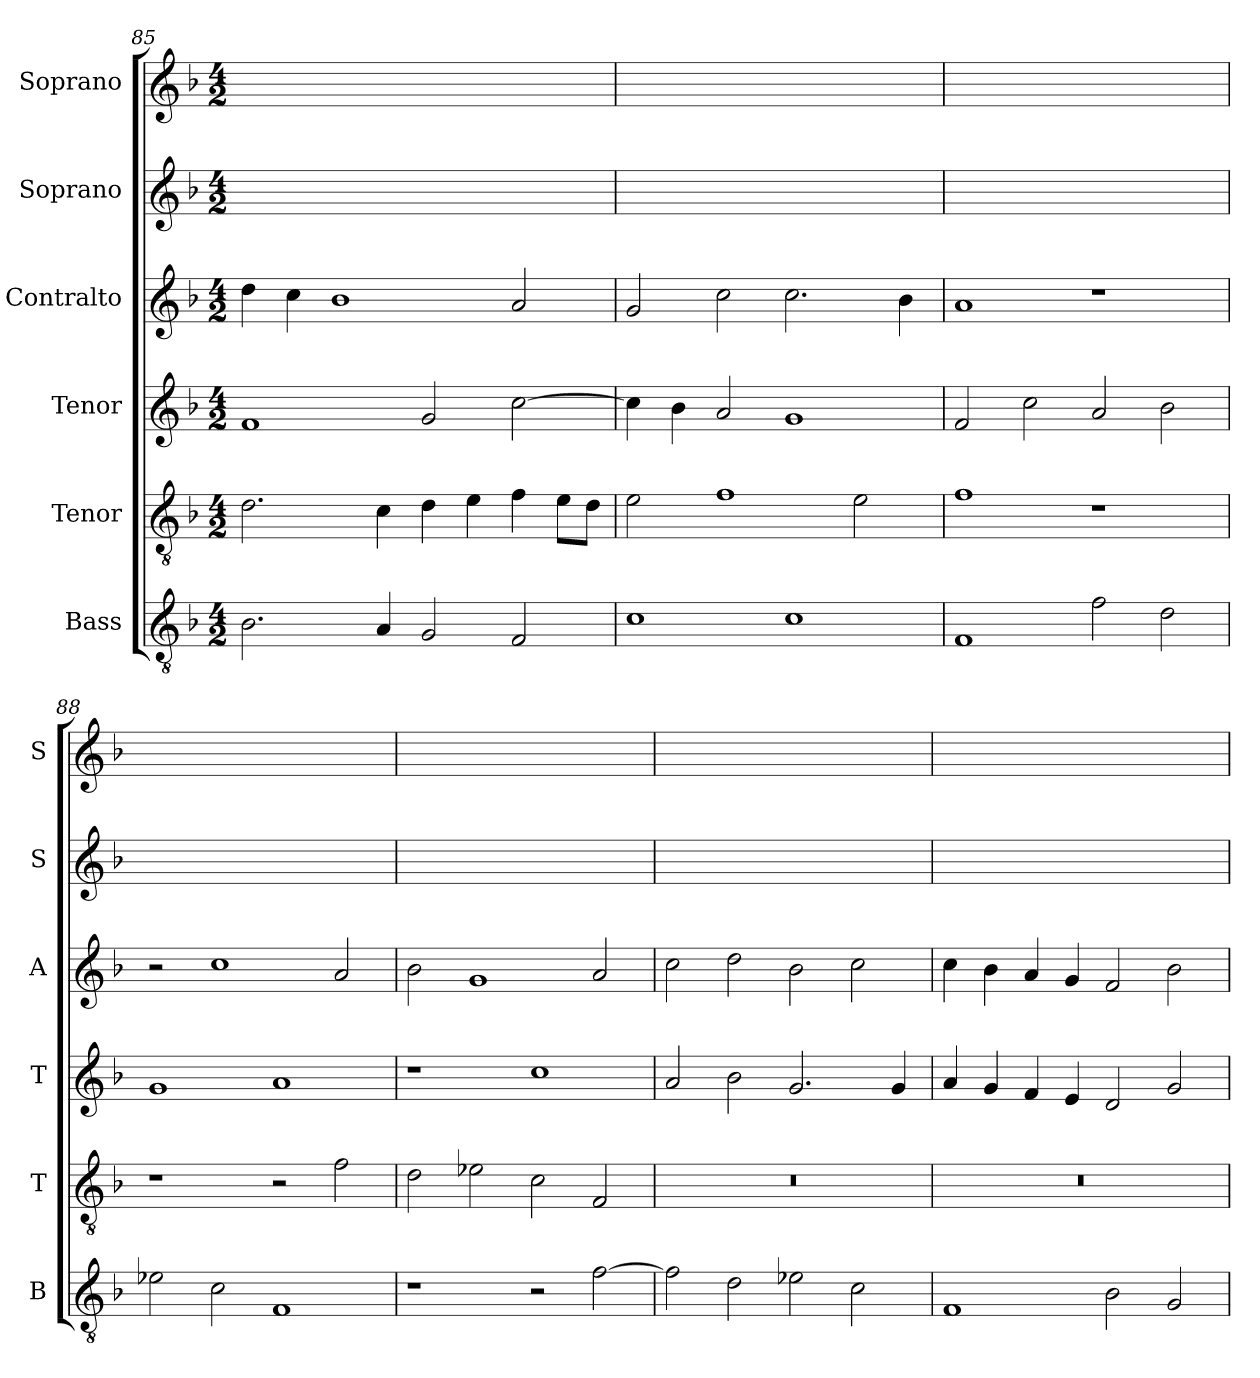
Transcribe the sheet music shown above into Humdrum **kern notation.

**kern	**kern	**kern	**kern	**kern	**kern
*part6	*part5	*part4	*part3	*part2	*part1
*staff6	*staff5	*staff4	*staff3	*staff2	*staff1
*I"Bass	*I"Tenor	*I"Tenor	*I"Contralto	*I"Soprano	*I"Soprano
*I'B	*I'T	*I'T	*I'A	*I'S	*I'S
*clefGv2	*clefGv2	*clefG2	*clefG2	*clefG2	*clefG2
*k[b-]	*k[b-]	*k[b-]	*k[b-]	*k[b-]	*k[b-]
*G:dor	*G:dor	*G:dor	*G:dor	*G:dor	*G:dor
*M4/2	*M4/2	*M4/2	*M4/2	*M4/2	*M4/2
=85	=85	=85	=85	=85	=85
2.B-	2.d	1f	4dd	0ryy	0ryy
.	.	.	4cc	.	.
.	.	.	1b-	.	.
4A	4c	.	.	.	.
2G	4d	2g	.	.	.
.	4e	.	.	.	.
2F	4f	[2cc	2a	.	.
.	8e\L	.	.	.	.
.	8d\J	.	.	.	.
=86	=86	=86	=86	=86	=86
1c	2e	4cc]	2g	0ryy	0ryy
.	.	4b-	.	.	.
.	1f	2a	2cc	.	.
1c	.	1g	2.cc	.	.
.	2e	.	.	.	.
.	.	.	4b-	.	.
=87	=87	=87	=87	=87	=87
1F	1f	2f	1a	0ryy	0ryy
.	.	2cc	.	.	.
2f	1r	2a	1r	.	.
2d	.	2b-	.	.	.
=88	=88	=88	=88	=88	=88
2e-X	1r	1g	2r	0ryy	0ryy
2c	.	.	1cc	.	.
1F	2r	1a	.	.	.
.	2f	.	2a	.	.
=89	=89	=89	=89	=89	=89
1r	2d	1r	2b-	0ryy	0ryy
.	2e-X	.	1g	.	.
2r	2c	1cc	.	.	.
[2f	2F	.	2a	.	.
=90	=90	=90	=90	=90	=90
2f]	0r	2a	2cc	0ryy	0ryy
2d	.	2b-	2dd	.	.
2e-X	.	2.g	2b-	.	.
2c	.	.	2cc	.	.
.	.	4g	.	.	.
=91	=91	=91	=91	=91	=91
1F	0r	4a	4cc	0ryy	0ryy
.	.	4g	4b-	.	.
.	.	4f	4a	.	.
.	.	4e	4g	.	.
2B-	.	2d	2f	.	.
2G	.	2g	2b-	.	.
=	=	=	=	=	=
*-	*-	*-	*-	*-	*-
